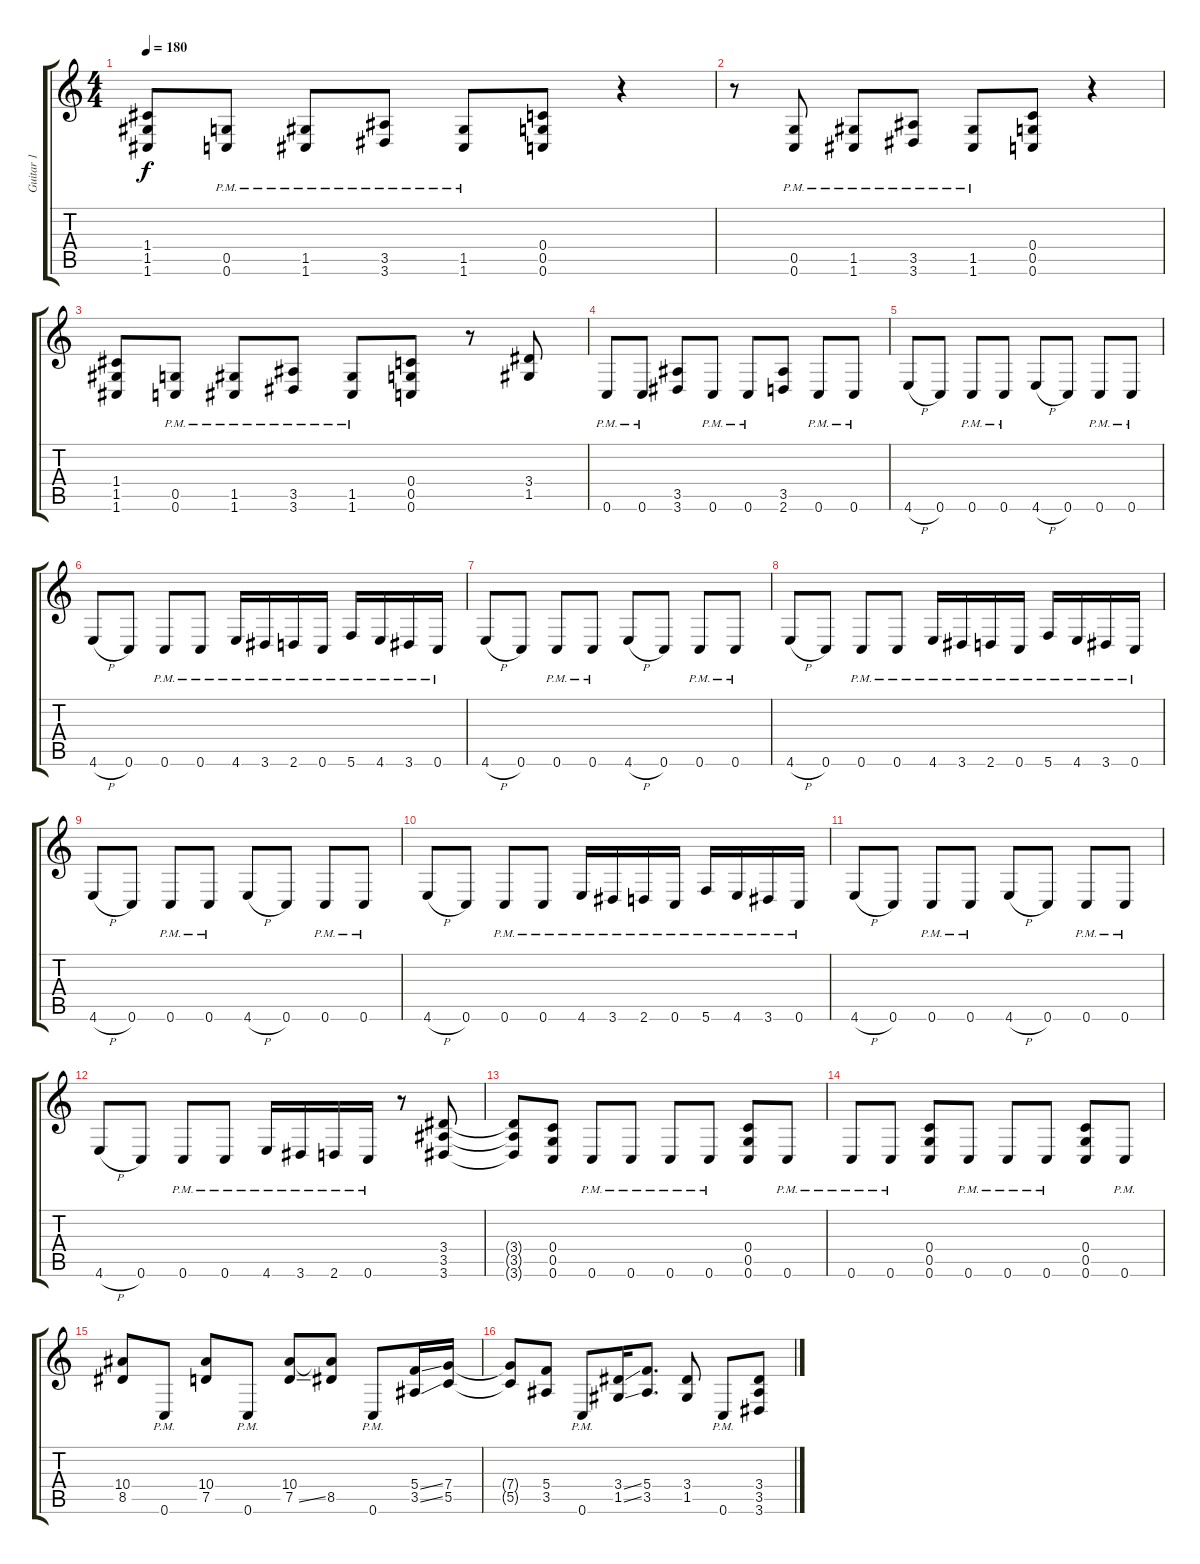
\track ("Guitar 1" "Guitar 1") {instrument electricguitarclean}
\staff {score tabs}
\tuning (D4 A3 F3 C3 G2 C2) {hide}
\ts (4 4)
\tempo 180
\clef g2
\ks c
(1.4 1.5 1.6).8{dy f} (0.5{pm} 0.6).8 (1.5 1.6{pm}).8 (3.5 3.6{pm}).8 (1.5 1.6{pm}).8 (0.4 0.5 0.6).8 r.4 |
r.8 (0.5 0.6{pm}).8 (1.5 1.6{pm}).8 (3.5 3.6{pm}).8 (1.5 1.6{pm}).8 (0.4 0.5 0.6).8 r.4 |
(1.4 1.5 1.6).8 (0.5{pm} 0.6).8 (1.5{pm} 1.6).8 (3.5{pm} 3.6).8 (1.5{pm} 1.6).8 (0.4 0.5 0.6).8 r.8 (3.4 1.5).8 |
0.6{pm}.8 0.6{pm}.8 (3.5 3.6).8 0.6{pm}.8 0.6{pm}.8 (3.5 2.6).8 0.6{pm}.8 0.6{pm}.8 |
4.6{h}.8 0.6.8 0.6{pm}.8 0.6{pm}.8 4.6{h}.8 0.6.8 0.6{pm}.8 0.6{pm}.8 |
4.6{h}.8 0.6.8 0.6{pm}.8 0.6{pm}.8 4.6{pm}.16 3.6{pm}.16 2.6{pm}.16 0.6{pm}.16 5.6{pm}.16 4.6{pm}.16 3.6{pm}.16 0.6{pm}.16 |
4.6{h}.8 0.6.8 0.6{pm}.8 0.6{pm}.8 4.6{h}.8 0.6.8 0.6{pm}.8 0.6{pm}.8 |
4.6{h}.8 0.6.8 0.6{pm}.8 0.6{pm}.8 4.6{pm}.16 3.6{pm}.16 2.6{pm}.16 0.6{pm}.16 5.6{pm}.16 4.6{pm}.16 3.6{pm}.16 0.6{pm}.16 |
4.6{h}.8 0.6.8 0.6{pm}.8 0.6{pm}.8 4.6{h}.8 0.6.8 0.6{pm}.8 0.6{pm}.8 |
4.6{h}.8 0.6.8 0.6{pm}.8 0.6{pm}.8 4.6{pm}.16 3.6{pm}.16 2.6{pm}.16 0.6{pm}.16 5.6{pm}.16 4.6{pm}.16 3.6{pm}.16 0.6{pm}.16 |
4.6{h}.8 0.6.8 0.6{pm}.8 0.6{pm}.8 4.6{h}.8 0.6.8 0.6{pm}.8 0.6{pm}.8 |
4.6{h}.8 0.6.8 0.6{pm}.8 0.6{pm}.8 4.6{pm}.16 3.6{pm}.16 2.6{pm}.16 0.6{pm}.16 r.8 (3.4 3.5 3.6).8 |
(3.4{t} 3.5{t} 3.6{t}).8 (0.4 0.5 0.6).8 0.6{pm}.8 0.6{pm}.8 0.6{pm}.8 0.6{pm}.8 (0.4 0.5 0.6).8 0.6{pm}.8 |
0.6{pm}.8 0.6{pm}.8 (0.4 0.5 0.6).8 0.6{pm}.8 0.6{pm}.8 0.6{pm}.8 (0.4 0.5 0.6).8 0.6{pm}.8 |
(10.4 8.5).8 0.6{pm}.8 (10.4 7.5).8 0.6{pm}.8 (10.4 7.5{ss}).8 (10.4{t} 8.5).8 0.6{pm}.8 (5.4{ss} 3.5{ss}).16 (7.4 5.5).16 |
(7.4{t} 5.5{t}).8 (5.4 3.5).8 0.6{pm}.8 (3.4{ss} 1.5{ss}).16 (5.4 3.5).8{d} (3.4 1.5).8 0.6{pm}.8 (3.4 3.5 3.6).8
